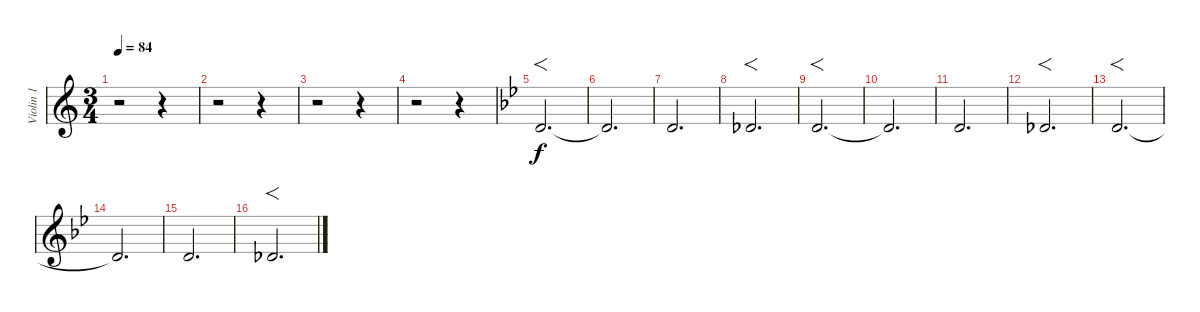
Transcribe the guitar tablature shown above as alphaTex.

\track ("Violin 1" "Violin 1") {instrument stringensemble1}
\staff {score}
\tuning (E4 B3 G3 D3 A2 E2) {hide}
\ts (3 4)
\tempo 84
\clef g2
\ks c
r.2{dy f} r.4 |
r.2 r.4 |
r.2 r.4 |
r.2 r.4 |
\ks gminor
3.2.2{f d} |
3.2{t}.2{d} |
3.2.2{d} |
2.2.2{f d} |
3.2.2{f d} |
3.2{t}.2{d} |
3.2.2{d} |
2.2.2{f d} |
3.2.2{f d} |
3.2{t}.2{d} |
3.2.2{d} |
2.2.2{f d}
